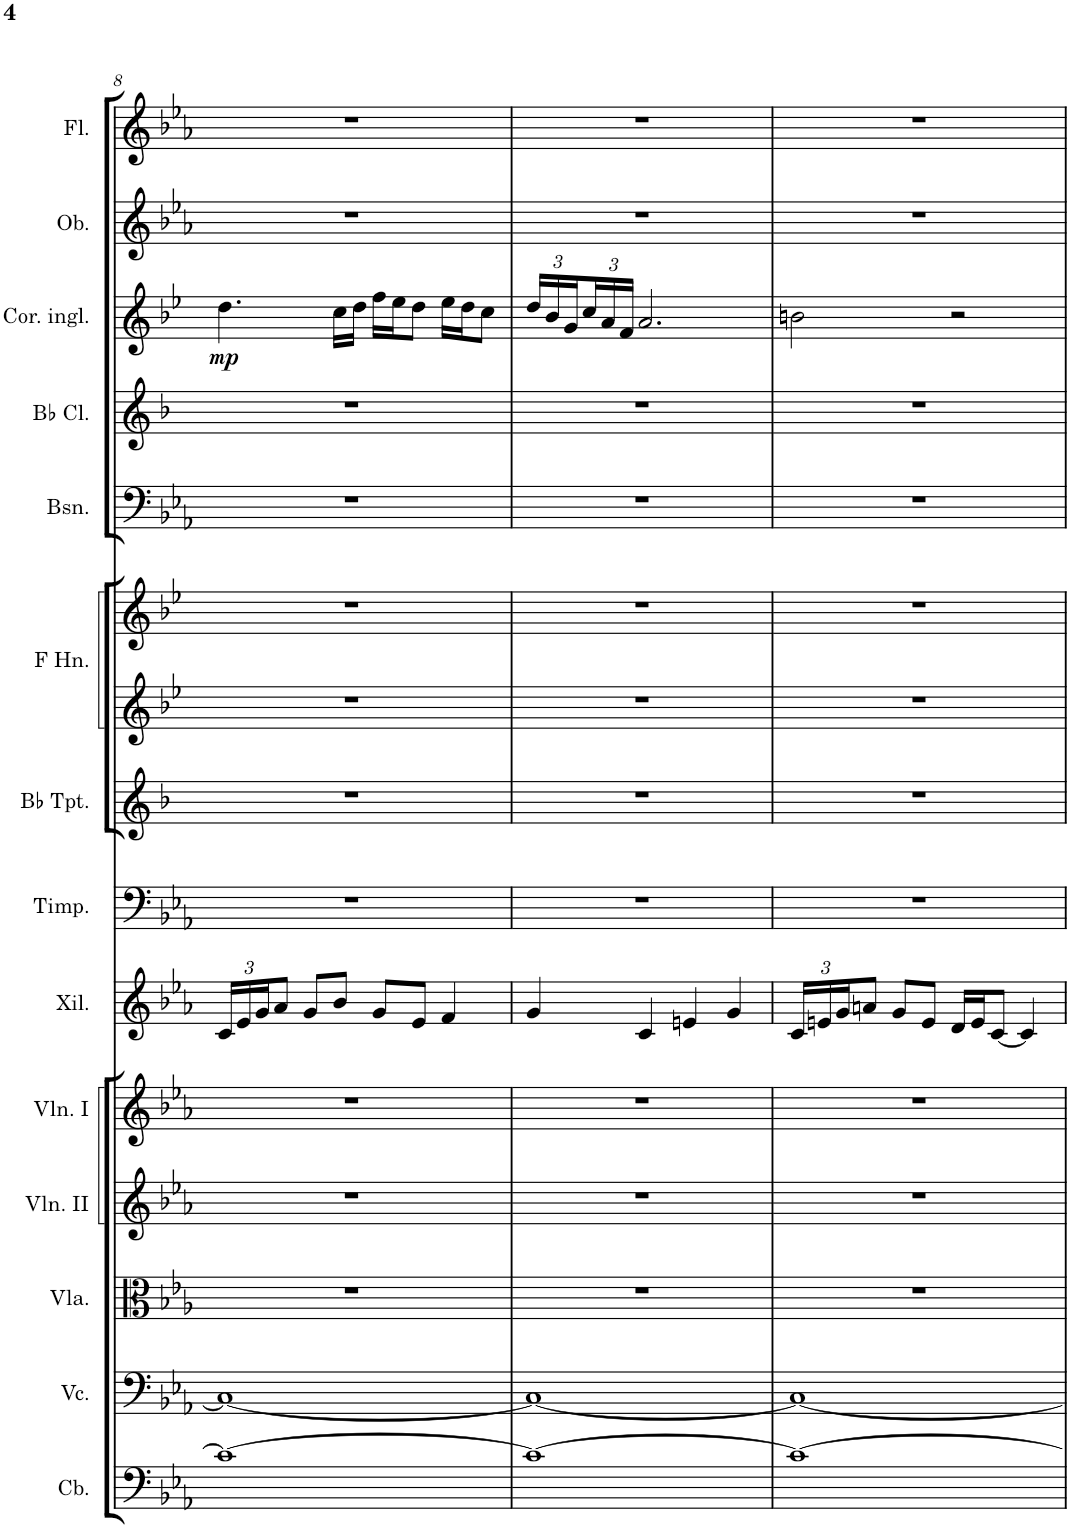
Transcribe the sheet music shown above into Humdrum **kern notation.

**kern	**kern	**kern	**kern	**kern	**kern	**kern	**kern	**kern	**kern	**kern	**kern	**kern	**dynam	**kern	**kern
*part14	*part13	*part12	*part11	*part10	*part9	*part8	*part7	*part6	*part6	*part5	*part4	*part3	*part3	*part2	*part1
*staff15	*staff14	*staff13	*staff12	*staff11	*staff10	*staff9	*staff8	*staff7	*staff6	*staff5	*staff4	*staff3	*staff3	*staff2	*staff1
*I"Contrabasses	*I"Violoncellos	*I"Violas	*I"Violins II	*I"Violins I	*I"Xilofono	*I"Timpani	*I"Trumpets in Bb	*I"Horns in F	*	*I"Bassoons	*I"Clarinets in Bb	*I"Corno inglese	*	*I"Oboes	*I"Flutes
*I'Cb.	*I'Vc.	*I'Vla.	*I'Vln. II	*I'Vln. I	*I'Xil.	*I'Timp.	*	*	*	*I'Bsn.	*	*I'Cor. ingl.	*	*I'Ob.	*I'Fl.
!!LO:PB:g=z
*clefF4	*clefF4	*clefC3	*clefG2	*clefG2	*clefG2	*clefF4	*clefG2	*clefG2	*clefG2	*clefF4	*clefG2	*clefG2	*	*clefG2	*clefG2
*Trd7c12	*	*	*	*	*Trd-7c-12	*	*Trd1c2	*Trd4c7	*Trd4c7	*	*Trd1c2	*Trd4c7	*	*	*
*k[b-e-a-]	*k[b-e-a-]	*k[b-e-a-]	*k[b-e-a-]	*k[b-e-a-]	*k[b-e-a-]	*k[b-e-a-]	*k[b-]	*k[b-e-]	*k[b-e-]	*k[b-e-a-]	*k[b-]	*k[b-e-]	*	*k[b-e-a-]	*k[b-e-a-]
*M4/4	*M4/4	*M4/4	*M4/4	*M4/4	*M4/4	*M4/4	*M4/4	*M4/4	*M4/4	*M4/4	*M4/4	*M4/4	*	*M4/4	*M4/4
*	*	*	*	*	*Xbrackettup	*	*	*	*	*	*	*	*	*	*
=8	=8	=8	=8	=8	=8	=8	=8	=8	=8	=8	=8	=8	=8	=8	=8
!	!	!	!	!	!	!	!	!	!	!	!	!	!LO:DY:b	!	!
1c_	1C_	1r	1r	1r	24c/LL	1r	1r	1r	1r	1r	1r	4.dd\	mp	1r	1r
.	.	.	.	.	24e-/	.	.	.	.	.	.	.	.	.	.
.	.	.	.	.	24g/J	.	.	.	.	.	.	.	.	.	.
.	.	.	.	.	8a-/J	.	.	.	.	.	.	.	.	.	.
.	.	.	.	.	8g/L	.	.	.	.	.	.	.	.	.	.
.	.	.	.	.	8b-/J	.	.	.	.	.	.	16cc\LL	.	.	.
.	.	.	.	.	.	.	.	.	.	.	.	16dd\JJ	.	.	.
.	.	.	.	.	8g/L	.	.	.	.	.	.	16ff\LL	.	.	.
.	.	.	.	.	.	.	.	.	.	.	.	16ee-\J	.	.	.
.	.	.	.	.	8e-/J	.	.	.	.	.	.	8dd\J	.	.	.
.	.	.	.	.	4f/	.	.	.	.	.	.	16ee-\LL	.	.	.
.	.	.	.	.	.	.	.	.	.	.	.	16dd\J	.	.	.
.	.	.	.	.	.	.	.	.	.	.	.	8cc\J	.	.	.
=9	=9	=9	=9	=9	=9	=9	=9	=9	=9	=9	=9	=9	=9	=9	=9
*	*	*	*	*	*	*	*	*	*	*	*	*Xbrackettup	*	*	*
1c_	1C_	1r	1r	1r	4g/	1r	1r	1r	1r	1r	1r	24dd/LL	.	1r	1r
.	.	.	.	.	.	.	.	.	.	.	.	24b-/	.	.	.
.	.	.	.	.	.	.	.	.	.	.	.	24g/	.	.	.
.	.	.	.	.	.	.	.	.	.	.	.	24cc/	.	.	.
.	.	.	.	.	.	.	.	.	.	.	.	24a/	.	.	.
.	.	.	.	.	.	.	.	.	.	.	.	24f/JJ	.	.	.
.	.	.	.	.	4c/	.	.	.	.	.	.	2.a/	.	.	.
.	.	.	.	.	4en/	.	.	.	.	.	.	.	.	.	.
.	.	.	.	.	4g/	.	.	.	.	.	.	.	.	.	.
=10	=10	=10	=10	=10	=10	=10	=10	=10	=10	=10	=10	=10	=10	=10	=10
1c_	1C_	1r	1r	1r	24c/LL	1r	1r	1r	1r	1r	1r	2bn\	.	1r	1r
.	.	.	.	.	24en/	.	.	.	.	.	.	.	.	.	.
.	.	.	.	.	24g/J	.	.	.	.	.	.	.	.	.	.
.	.	.	.	.	8an/J	.	.	.	.	.	.	.	.	.	.
.	.	.	.	.	8g/L	.	.	.	.	.	.	.	.	.	.
.	.	.	.	.	8e/J	.	.	.	.	.	.	.	.	.	.
.	.	.	.	.	16d/LL	.	.	.	.	.	.	2r	.	.	.
.	.	.	.	.	16e/J	.	.	.	.	.	.	.	.	.	.
.	.	.	.	.	[8c/J	.	.	.	.	.	.	.	.	.	.
.	.	.	.	.	4c/]	.	.	.	.	.	.	.	.	.	.
=	=	=	=	=	=	=	=	=	=	=	=	=	=	=	=
*-	*-	*-	*-	*-	*-	*-	*-	*-	*-	*-	*-	*-	*-	*-	*-
